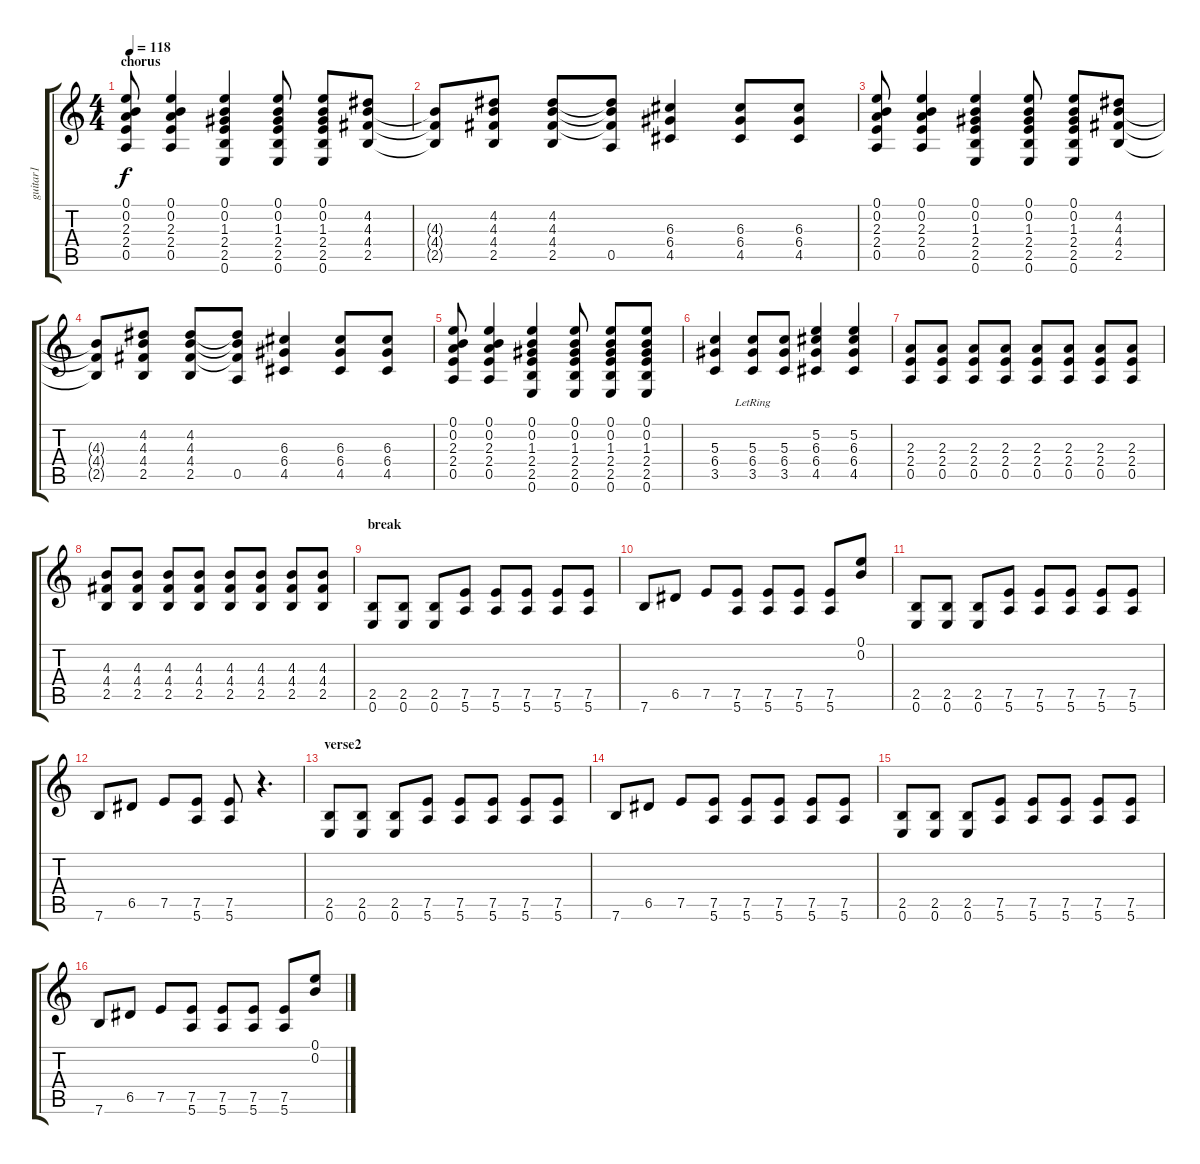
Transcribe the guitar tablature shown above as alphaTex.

\track ("guitar1" "guitar1") {instrument electricguitarmuted}
\staff {score tabs}
\tuning (E4 B3 G3 D3 A2 E2) {hide}
\ts (4 4)
\section ("" "chorus")
\tempo 118
\clef g2
\ks c
(0.1 0.2 2.3 2.4 0.5).8{dy f instrument distortionguitar} (0.1 0.2 2.3 2.4 0.5).4 (0.1 0.2 1.3 2.4 2.5 0.6).4 (0.1 0.2 1.3 2.4 2.5 0.6).8 (0.1 0.2 1.3 2.4 2.5 0.6).8 (4.2 4.3 4.4 2.5).8 |
(4.3{t} 4.4{t} 2.5{t}).8 (4.2 4.3 4.4 2.5).8 (4.2 4.3 4.4 2.5).8 (4.2{t} 4.3{t} 4.4{t} 0.5).8 (6.3 6.4 4.5).4 (6.3 6.4 4.5).8 (6.3 6.4 4.5).8 |
(0.1 0.2 2.3 2.4 0.5).8{instrument distortionguitar} (0.1 0.2 2.3 2.4 0.5).4 (0.1 0.2 1.3 2.4 2.5 0.6).4 (0.1 0.2 1.3 2.4 2.5 0.6).8 (0.1 0.2 1.3 2.4 2.5 0.6).8 (4.2 4.3 4.4 2.5).8 |
(4.3{t} 4.4{t} 2.5{t}).8 (4.2 4.3 4.4 2.5).8 (4.2 4.3 4.4 2.5).8 (4.2{t} 4.3{t} 4.4{t} 0.5).8 (6.3 6.4 4.5).4 (6.3 6.4 4.5).8 (6.3 6.4 4.5).8 |
(0.1 0.2 2.3 2.4 0.5).8{instrument distortionguitar} (0.1 0.2 2.3 2.4 0.5).4 (0.1 0.2 1.3 2.4 2.5 0.6).4 (0.1 0.2 1.3 2.4 2.5 0.6).8 (0.1 0.2 1.3 2.4 2.5 0.6).8 (0.1 0.2 1.3 2.4 2.5 0.6).8 |
(5.3 6.4 3.5).4 (5.3{lr} 6.4 3.5{lr}).8 (5.3 6.4 3.5).8 (5.2 6.3 6.4 4.5).4 (5.2 6.3 6.4 4.5).4 |
(2.3 2.4 0.5).8 (2.3 2.4 0.5).8 (2.3 2.4 0.5).8 (2.3 2.4 0.5).8 (2.3 2.4 0.5).8 (2.3 2.4 0.5).8 (2.3 2.4 0.5).8 (2.3 2.4 0.5).8 |
(4.3 4.4 2.5).8 (4.3 4.4 2.5).8 (4.3 4.4 2.5).8 (4.3 4.4 2.5).8 (4.3 4.4 2.5).8 (4.3 4.4 2.5).8 (4.3 4.4 2.5).8 (4.3 4.4 2.5).8 |
\section ("" "break")
(2.5 0.6).8{instrument electricguitarmuted} (2.5 0.6).8 (2.5 0.6).8 (7.5 5.6).8 (7.5 5.6).8 (7.5 5.6).8 (7.5 5.6).8 (7.5 5.6).8 |
7.6.8 6.5.8 7.5.8 (7.5 5.6).8 (7.5 5.6).8 (7.5 5.6).8 (7.5 5.6).8 (0.1 0.2).8{instrument distortionguitar} |
(2.5 0.6).8{instrument electricguitarmuted} (2.5 0.6).8 (2.5 0.6).8 (7.5 5.6).8 (7.5 5.6).8 (7.5 5.6).8 (7.5 5.6).8 (7.5 5.6).8 |
7.6.8 6.5.8 7.5.8 (7.5 5.6).8 (7.5 5.6).8 r.4{d} |
\section ("" "verse2")
(2.5 0.6).8{instrument electricguitarmuted} (2.5 0.6).8 (2.5 0.6).8 (7.5 5.6).8 (7.5 5.6).8 (7.5 5.6).8 (7.5 5.6).8 (7.5 5.6).8 |
7.6.8 6.5.8 7.5.8 (7.5 5.6).8 (7.5 5.6).8 (7.5 5.6).8 (7.5 5.6).8 (7.5 5.6).8 |
(2.5 0.6).8{instrument electricguitarmuted} (2.5 0.6).8 (2.5 0.6).8 (7.5 5.6).8 (7.5 5.6).8 (7.5 5.6).8 (7.5 5.6).8 (7.5 5.6).8 |
7.6.8 6.5.8 7.5.8 (7.5 5.6).8 (7.5 5.6).8 (7.5 5.6).8 (7.5 5.6).8 (0.1 0.2).8{instrument distortionguitar}
